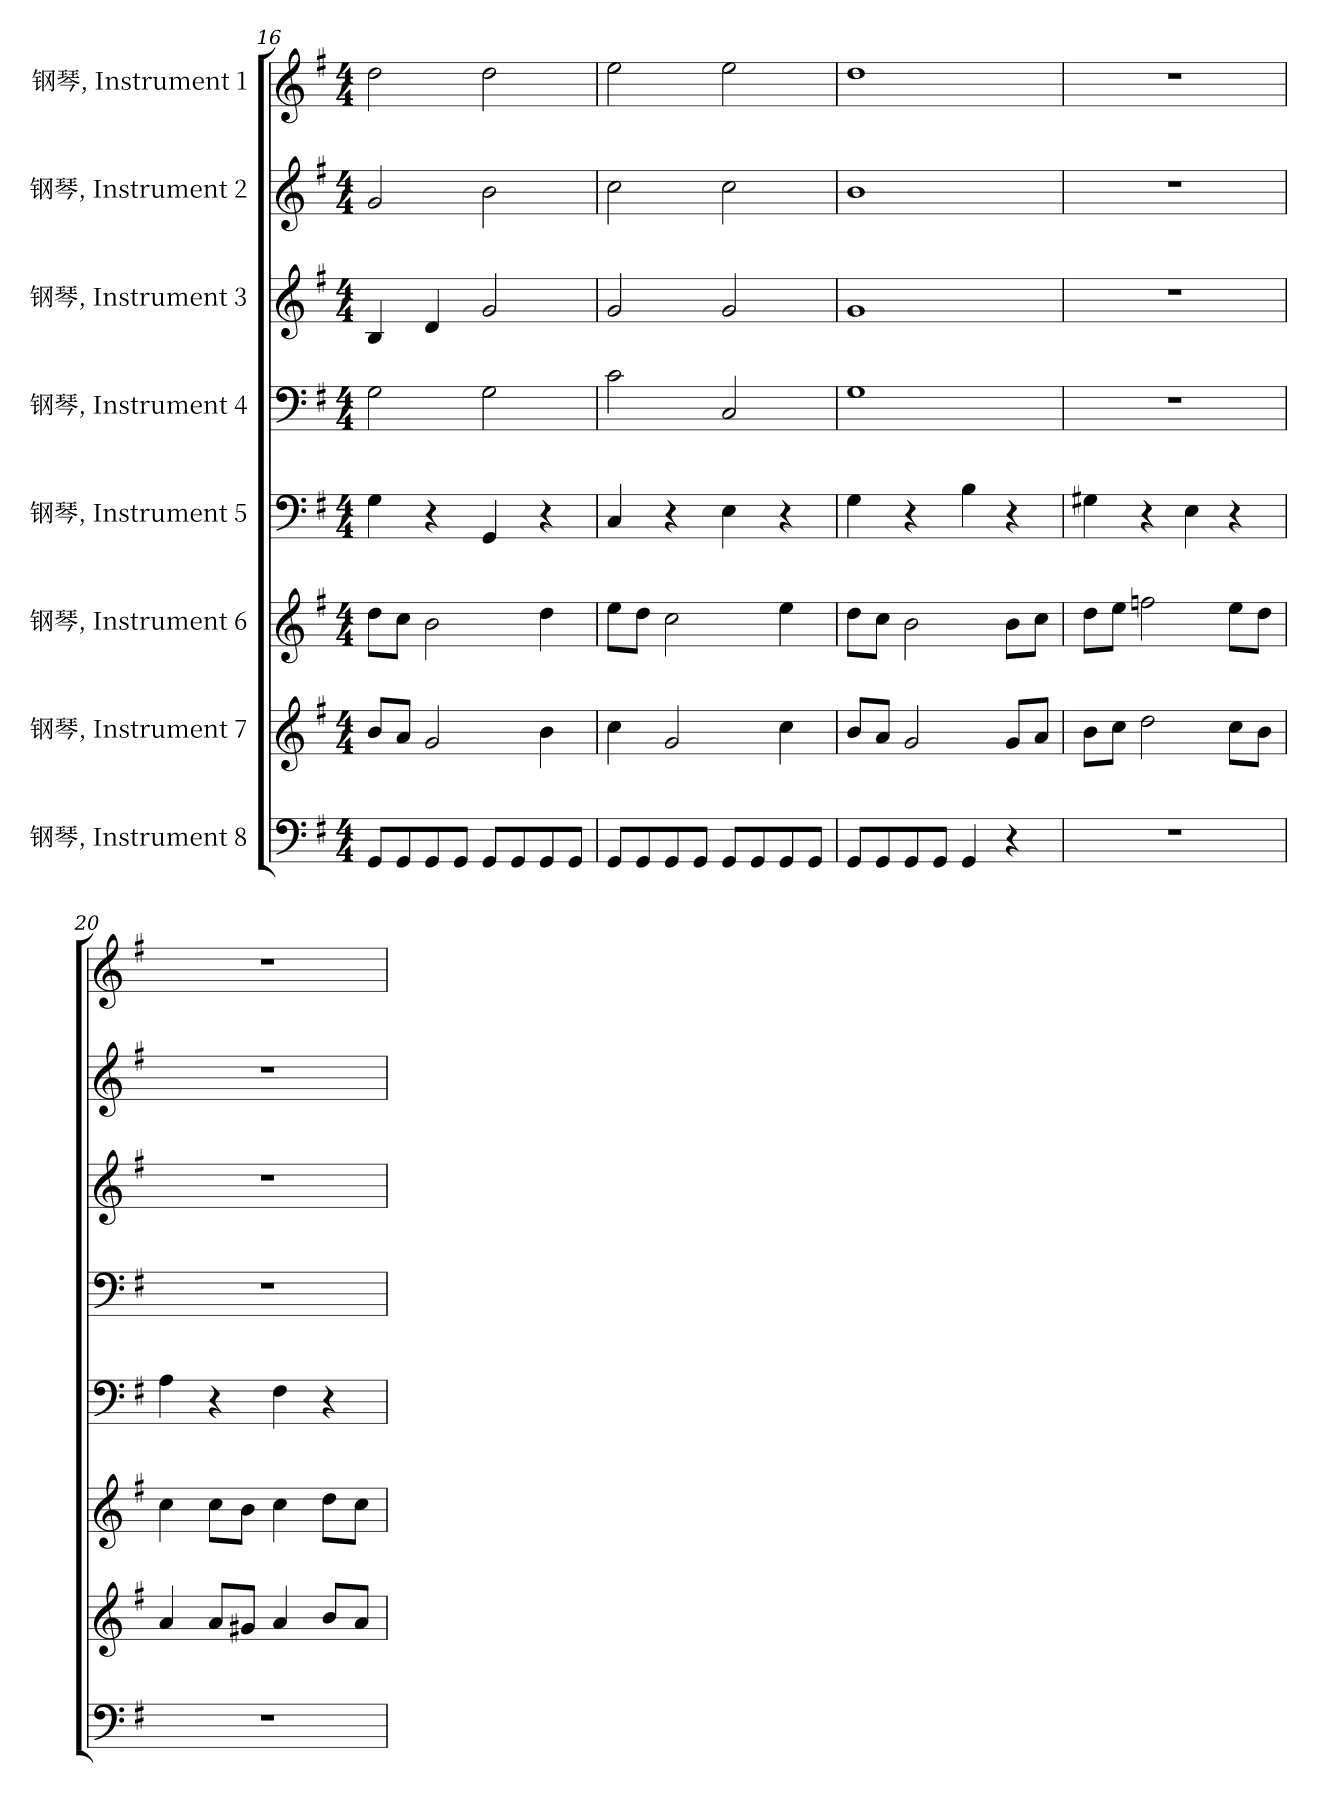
**kern	**kern	**kern	**kern	**kern	**kern	**kern	**kern
*part8	*part7	*part6	*part5	*part4	*part3	*part2	*part1
*staff8	*staff7	*staff6	*staff5	*staff4	*staff3	*staff2	*staff1
*I"钢琴, Instrument 8	*I"钢琴, Instrument 7	*I"钢琴, Instrument 6	*I"钢琴, Instrument 5	*I"钢琴, Instrument 4	*I"钢琴, Instrument 3	*I"钢琴, Instrument 2	*I"钢琴, Instrument 1
*clefF4	*clefG2	*clefG2	*clefF4	*clefF4	*clefG2	*clefG2	*clefG2
*k[f#]	*k[f#]	*k[f#]	*k[f#]	*k[f#]	*k[f#]	*k[f#]	*k[f#]
*M4/4	*M4/4	*M4/4	*M4/4	*M4/4	*M4/4	*M4/4	*M4/4
=16	=16	=16	=16	=16	=16	=16	=16
8GG/L	8b/L	8dd\L	4G\	2G\	4B/	2g/	2dd\
8GG/	8a/J	8cc\J	.	.	.	.	.
8GG/	2g/	2b\	4r	.	4d/	.	.
8GG/J	.	.	.	.	.	.	.
8GG/L	.	.	4GG/	2G\	2g/	2b\	2dd\
8GG/	.	.	.	.	.	.	.
8GG/	4b\	4dd\	4r	.	.	.	.
8GG/J	.	.	.	.	.	.	.
=17	=17	=17	=17	=17	=17	=17	=17
8GG/L	4cc\	8ee\L	4C/	2c\	2g/	2cc\	2ee\
8GG/	.	8dd\J	.	.	.	.	.
8GG/	2g/	2cc\	4r	.	.	.	.
8GG/J	.	.	.	.	.	.	.
8GG/L	.	.	4E\	2C/	2g/	2cc\	2ee\
8GG/	.	.	.	.	.	.	.
8GG/	4cc\	4ee\	4r	.	.	.	.
8GG/J	.	.	.	.	.	.	.
=18	=18	=18	=18	=18	=18	=18	=18
8GG/L	8b/L	8dd\L	4G\	1G	1g	1b	1dd
8GG/	8a/J	8cc\J	.	.	.	.	.
8GG/	2g/	2b\	4r	.	.	.	.
8GG/J	.	.	.	.	.	.	.
4GG/	.	.	4B\	.	.	.	.
4r	8g/L	8b\L	4r	.	.	.	.
.	8a/J	8cc\J	.	.	.	.	.
=19	=19	=19	=19	=19	=19	=19	=19
1r	8b\L	8dd\L	4G#X\	1r	1r	1r	1r
.	8cc\J	8ee\J	.	.	.	.	.
.	2dd\	2ffn\	4r	.	.	.	.
.	.	.	4E\	.	.	.	.
.	8cc\L	8ee\L	4r	.	.	.	.
.	8b\J	8dd\J	.	.	.	.	.
!!LO:PB:g=z
=20	=20	=20	=20	=20	=20	=20	=20
1r	4a/	4cc\	4A\	1r	1r	1r	1r
.	8a/L	8cc\L	4r	.	.	.	.
.	8g#X/J	8b\J	.	.	.	.	.
.	4a/	4cc\	4F#\	.	.	.	.
.	8b/L	8dd\L	4r	.	.	.	.
.	8a/J	8cc\J	.	.	.	.	.
=	=	=	=	=	=	=	=
*-	*-	*-	*-	*-	*-	*-	*-
